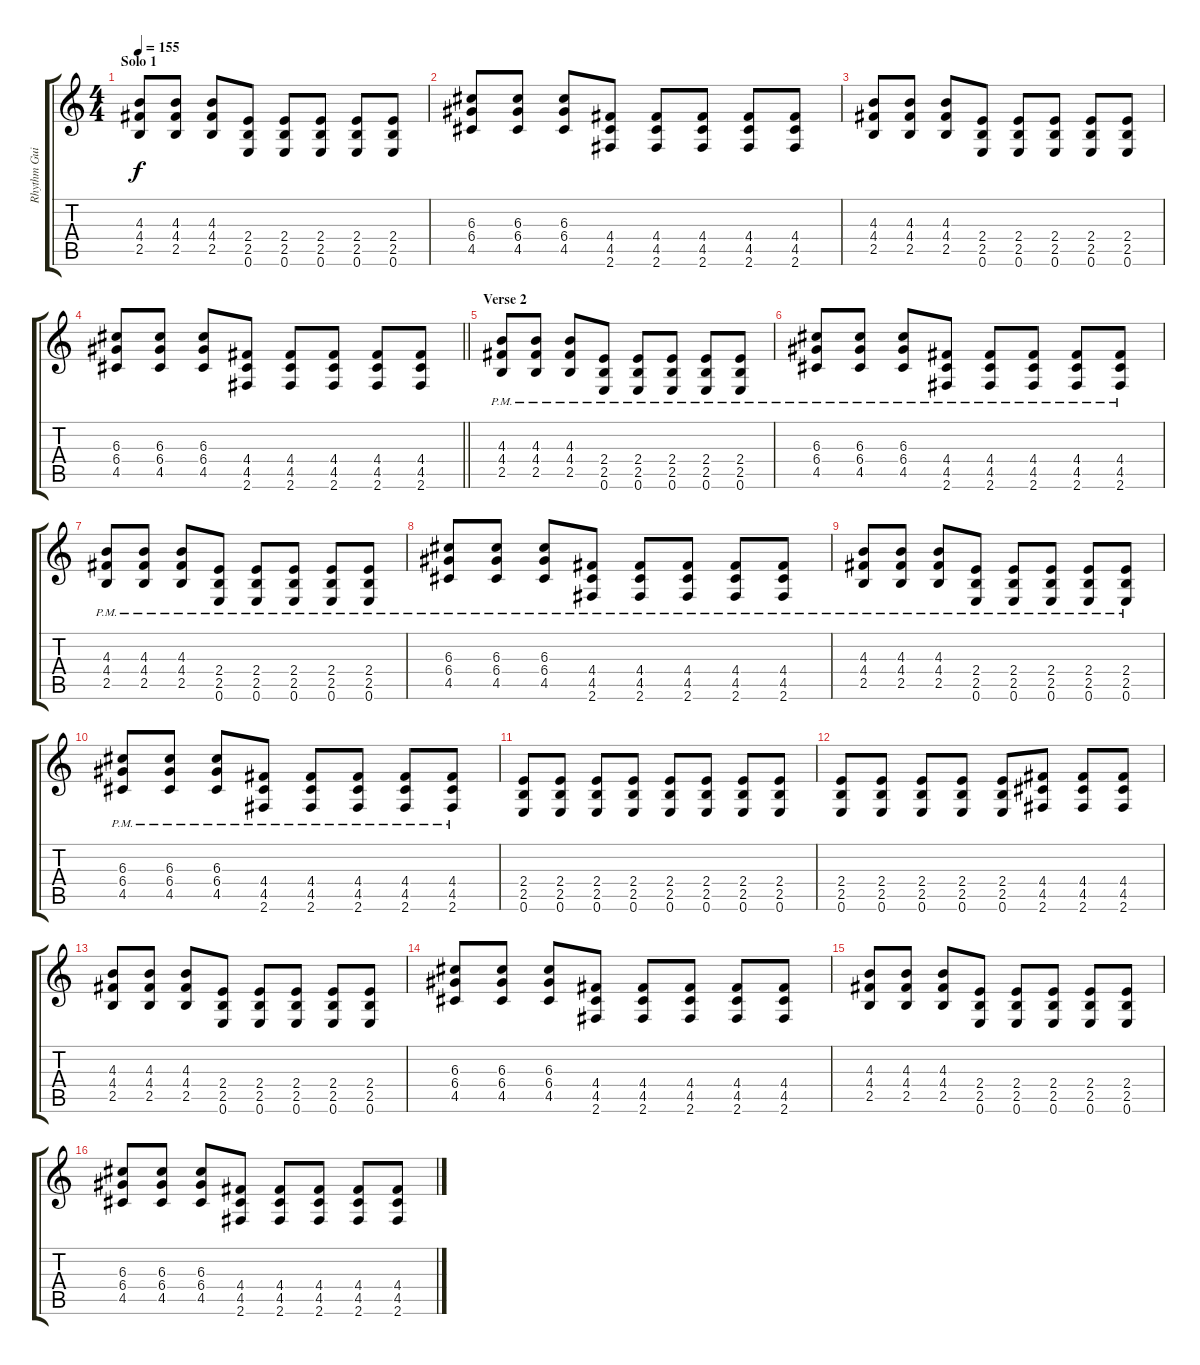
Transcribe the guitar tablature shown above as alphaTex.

\track ("Rhythm Guitar" "Rhythm Gui") {instrument distortionguitar}
\staff {score tabs}
\tuning (E4 B3 G3 D3 A2 E2) {hide}
\ts (4 4)
\section ("" "Solo 1")
\tempo 155
\clef g2
\ks c
(4.3 4.4 2.5).8{dy f} (4.3 4.4 2.5).8 (4.3 4.4 2.5).8 (2.4 2.5 0.6).8 (2.4 2.5 0.6).8 (2.4 2.5 0.6).8 (2.4 2.5 0.6).8 (2.4 2.5 0.6).8 |
(6.3 6.4 4.5).8 (6.3 6.4 4.5).8 (6.3 6.4 4.5).8 (4.4 4.5 2.6).8 (4.4 4.5 2.6).8 (4.4 4.5 2.6).8 (4.4 4.5 2.6).8 (4.4 4.5 2.6).8 |
(4.3 4.4 2.5).8 (4.3 4.4 2.5).8 (4.3 4.4 2.5).8 (2.4 2.5 0.6).8 (2.4 2.5 0.6).8 (2.4 2.5 0.6).8 (2.4 2.5 0.6).8 (2.4 2.5 0.6).8 |
\barLineRight lightlight
(6.3 6.4 4.5).8 (6.3 6.4 4.5).8 (6.3 6.4 4.5).8 (4.4 4.5 2.6).8 (4.4 4.5 2.6).8 (4.4 4.5 2.6).8 (4.4 4.5 2.6).8 (4.4 4.5 2.6).8 |
\section ("" "Verse 2")
(4.3 4.4 2.5{pm}).8 (4.3 4.4 2.5{pm}).8 (4.3 4.4 2.5{pm}).8 (2.4 2.5{pm} 0.6{pm}).8 (2.4 2.5{pm} 0.6{pm}).8 (2.4 2.5{pm} 0.6{pm}).8 (2.4 2.5{pm} 0.6{pm}).8 (2.4 2.5{pm} 0.6{pm}).8 |
(6.3 6.4 4.5{pm}).8 (6.3 6.4 4.5{pm}).8 (6.3 6.4 4.5{pm}).8 (4.4 4.5{pm} 2.6{pm}).8 (4.4 4.5{pm} 2.6{pm}).8 (4.4 4.5{pm} 2.6{pm}).8 (4.4 4.5{pm} 2.6{pm}).8 (4.4 4.5{pm} 2.6{pm}).8 |
(4.3 4.4 2.5{pm}).8 (4.3 4.4 2.5{pm}).8 (4.3 4.4 2.5{pm}).8 (2.4 2.5{pm} 0.6{pm}).8 (2.4 2.5{pm} 0.6{pm}).8 (2.4 2.5{pm} 0.6{pm}).8 (2.4 2.5{pm} 0.6{pm}).8 (2.4 2.5{pm} 0.6{pm}).8 |
(6.3 6.4 4.5{pm}).8 (6.3 6.4 4.5{pm}).8 (6.3 6.4 4.5{pm}).8 (4.4 4.5{pm} 2.6{pm}).8 (4.4 4.5{pm} 2.6{pm}).8 (4.4 4.5{pm} 2.6{pm}).8 (4.4 4.5{pm} 2.6{pm}).8 (4.4 4.5{pm} 2.6{pm}).8 |
(4.3 4.4 2.5{pm}).8 (4.3 4.4 2.5{pm}).8 (4.3 4.4 2.5{pm}).8 (2.4 2.5{pm} 0.6{pm}).8 (2.4 2.5{pm} 0.6{pm}).8 (2.4 2.5{pm} 0.6{pm}).8 (2.4 2.5{pm} 0.6{pm}).8 (2.4 2.5{pm} 0.6{pm}).8 |
(6.3 6.4 4.5{pm}).8 (6.3 6.4 4.5{pm}).8 (6.3 6.4 4.5{pm}).8 (4.4 4.5{pm} 2.6{pm}).8 (4.4 4.5{pm} 2.6{pm}).8 (4.4 4.5{pm} 2.6{pm}).8 (4.4 4.5{pm} 2.6{pm}).8 (4.4 4.5{pm} 2.6{pm}).8 |
(2.4 2.5 0.6).8 (2.4 2.5 0.6).8 (2.4 2.5 0.6).8 (2.4 2.5 0.6).8 (2.4 2.5 0.6).8 (2.4 2.5 0.6).8 (2.4 2.5 0.6).8 (2.4 2.5 0.6).8 |
(2.4 2.5 0.6).8 (2.4 2.5 0.6).8 (2.4 2.5 0.6).8 (2.4 2.5 0.6).8 (2.4 2.5 0.6).8 (4.4 4.5 2.6).8 (4.4 4.5 2.6).8 (4.4 4.5 2.6).8 |
(4.3 4.4 2.5).8 (4.3 4.4 2.5).8 (4.3 4.4 2.5).8 (2.4 2.5 0.6).8 (2.4 2.5 0.6).8 (2.4 2.5 0.6).8 (2.4 2.5 0.6).8 (2.4 2.5 0.6).8 |
(6.3 6.4 4.5).8 (6.3 6.4 4.5).8 (6.3 6.4 4.5).8 (4.4 4.5 2.6).8 (4.4 4.5 2.6).8 (4.4 4.5 2.6).8 (4.4 4.5 2.6).8 (4.4 4.5 2.6).8 |
(4.3 4.4 2.5).8 (4.3 4.4 2.5).8 (4.3 4.4 2.5).8 (2.4 2.5 0.6).8 (2.4 2.5 0.6).8 (2.4 2.5 0.6).8 (2.4 2.5 0.6).8 (2.4 2.5 0.6).8 |
(6.3 6.4 4.5).8 (6.3 6.4 4.5).8 (6.3 6.4 4.5).8 (4.4 4.5 2.6).8 (4.4 4.5 2.6).8 (4.4 4.5 2.6).8 (4.4 4.5 2.6).8 (4.4 4.5 2.6).8
